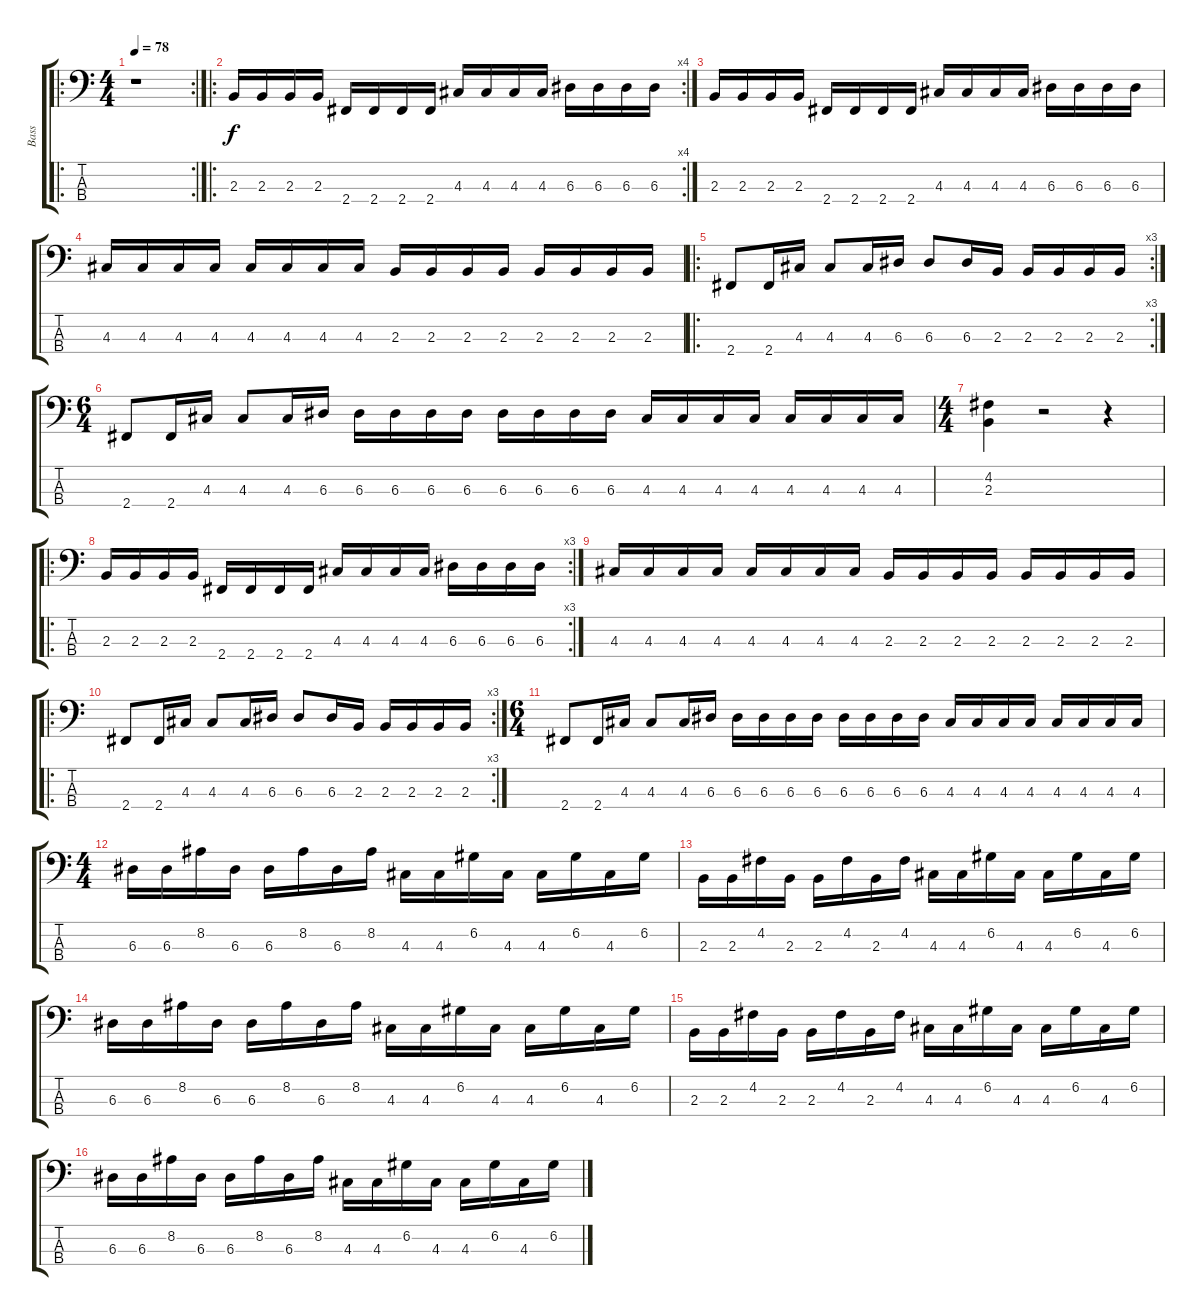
\track ("Bass" "Bass") {instrument electricbassfinger}
\staff {score tabs}
\tuning (G2 D2 A1 E1) {hide}
\ro
\rc 2
\ts (4 4)
\tempo 78
\clef f4
\ks c
r.1{dy f instrument electricbassfinger} |
\ro
\rc 4
2.3.16 2.3.16 2.3.16 2.3.16 2.4.16 2.4.16 2.4.16 2.4.16 4.3.16 4.3.16 4.3.16 4.3.16 6.3.16 6.3.16 6.3.16 6.3.16 |
2.3.16 2.3.16 2.3.16 2.3.16 2.4.16 2.4.16 2.4.16 2.4.16 4.3.16 4.3.16 4.3.16 4.3.16 6.3.16 6.3.16 6.3.16 6.3.16 |
4.3.16 4.3.16 4.3.16 4.3.16 4.3.16 4.3.16 4.3.16 4.3.16 2.3.16 2.3.16 2.3.16 2.3.16 2.3.16 2.3.16 2.3.16 2.3.16 |
\ro
\rc 3
2.4.8 2.4.16 4.3.16 4.3.8 4.3.16 6.3.16 6.3.8 6.3.16 2.3.16 2.3.16 2.3.16 2.3.16 2.3.16 |
\ts (6 4)
2.4.8 2.4.16 4.3.16 4.3.8 4.3.16 6.3.16 6.3.16 6.3.16 6.3.16 6.3.16 6.3.16 6.3.16 6.3.16 6.3.16 4.3.16 4.3.16 4.3.16 4.3.16 4.3.16 4.3.16 4.3.16 4.3.16 |
\ts (4 4)
(4.2 2.3).4 r.2 r.4 |
\ro
\rc 3
2.3.16 2.3.16 2.3.16 2.3.16 2.4.16 2.4.16 2.4.16 2.4.16 4.3.16 4.3.16 4.3.16 4.3.16 6.3.16 6.3.16 6.3.16 6.3.16 |
4.3.16 4.3.16 4.3.16 4.3.16 4.3.16 4.3.16 4.3.16 4.3.16 2.3.16 2.3.16 2.3.16 2.3.16 2.3.16 2.3.16 2.3.16 2.3.16 |
\ro
\rc 3
2.4.8 2.4.16 4.3.16 4.3.8 4.3.16 6.3.16 6.3.8 6.3.16 2.3.16 2.3.16 2.3.16 2.3.16 2.3.16 |
\ts (6 4)
2.4.8 2.4.16 4.3.16 4.3.8 4.3.16 6.3.16 6.3.16 6.3.16 6.3.16 6.3.16 6.3.16 6.3.16 6.3.16 6.3.16 4.3.16 4.3.16 4.3.16 4.3.16 4.3.16 4.3.16 4.3.16 4.3.16 |
\ts (4 4)
6.3.16 6.3.16 8.2.16 6.3.16 6.3.16 8.2.16 6.3.16 8.2.16 4.3.16 4.3.16 6.2.16 4.3.16 4.3.16 6.2.16 4.3.16 6.2.16 |
2.3.16 2.3.16 4.2.16 2.3.16 2.3.16 4.2.16 2.3.16 4.2.16 4.3.16 4.3.16 6.2.16 4.3.16 4.3.16 6.2.16 4.3.16 6.2.16 |
6.3.16 6.3.16 8.2.16 6.3.16 6.3.16 8.2.16 6.3.16 8.2.16 4.3.16 4.3.16 6.2.16 4.3.16 4.3.16 6.2.16 4.3.16 6.2.16 |
2.3.16 2.3.16 4.2.16 2.3.16 2.3.16 4.2.16 2.3.16 4.2.16 4.3.16 4.3.16 6.2.16 4.3.16 4.3.16 6.2.16 4.3.16 6.2.16 |
6.3.16 6.3.16 8.2.16 6.3.16 6.3.16 8.2.16 6.3.16 8.2.16 4.3.16 4.3.16 6.2.16 4.3.16 4.3.16 6.2.16 4.3.16 6.2.16
